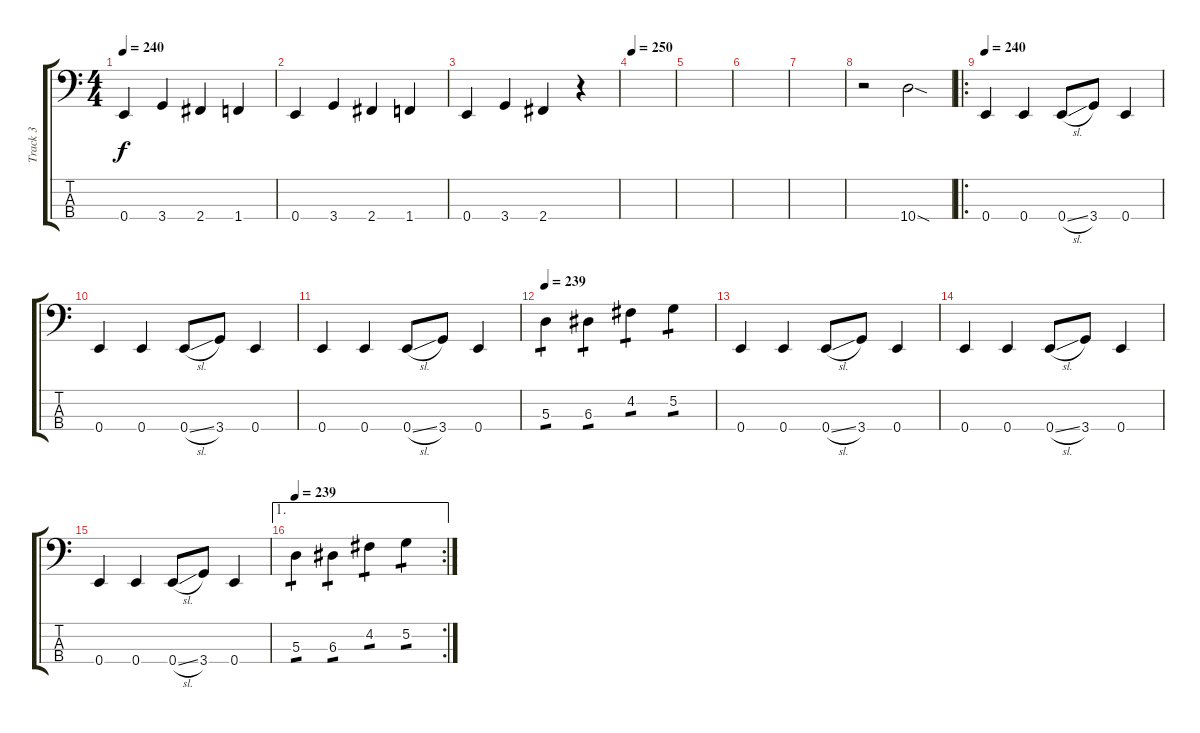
\track ("Track 3" "Track 3") {instrument electricbasspick}
\staff {score tabs}
\tuning (G2 D2 A1 E1) {hide}
\ts (4 4)
\tempo 240
\clef f4
\ks c
0.4.4{dy f} 3.4.4 2.4.4 1.4.4 |
0.4.4 3.4.4 2.4.4 1.4.4 |
0.4.4 3.4.4 2.4.4 r.4 |
\tempo 250
|
|
|
|
r.2 10.4{sod}.2 |
\ro
\tempo 240
0.4.4 0.4.4 0.4{sl}.8 3.4.8 0.4.4 |
0.4.4 0.4.4 0.4{sl}.8 3.4.8 0.4.4 |
0.4.4 0.4.4 0.4{sl}.8 3.4.8 0.4.4 |
\tempo 239
5.3.4{tp 1} 6.3.4{tp 1} 4.2.4{tp 1} 5.2.4{tp 1} |
0.4.4 0.4.4 0.4{sl}.8 3.4.8 0.4.4 |
0.4.4 0.4.4 0.4{sl}.8 3.4.8 0.4.4 |
0.4.4 0.4.4 0.4{sl}.8 3.4.8 0.4.4 |
\ae 1
\rc 2
\tempo 239
5.3.4{tp 1} 6.3.4{tp 1} 4.2.4{tp 1} 5.2.4{tp 1}
